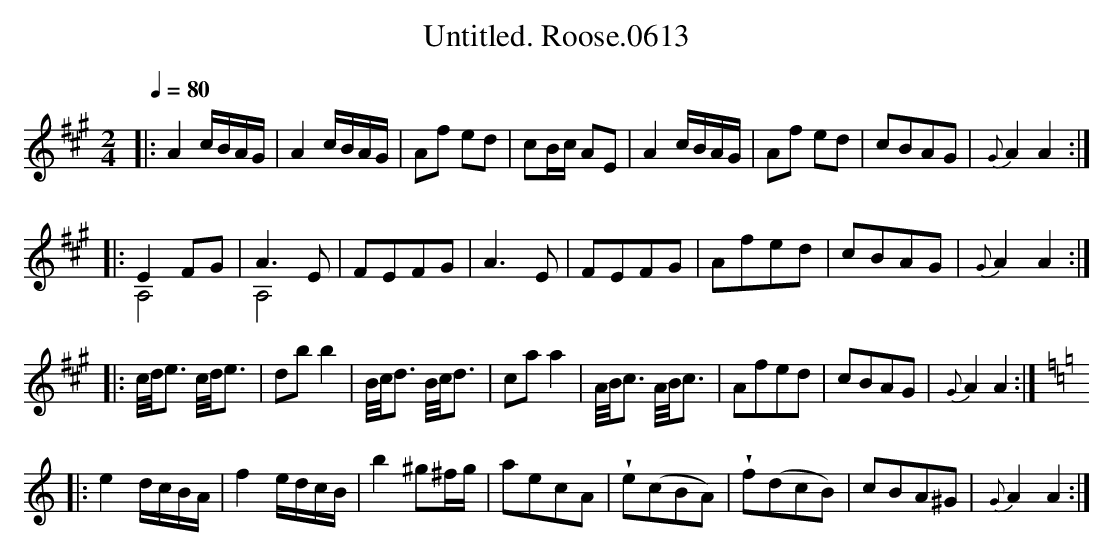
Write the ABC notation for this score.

X:1
T:Untitled. Roose.0613
M:2/4
L:1/8
U:w=!wedge!
Q:1/4=80
K:A
|:A2 c/B/A/G/|A2 c/B/A/G/|Af ed|cB/c/ AE|\\
A2 c/B/A/G/|Af ed|cBAG|{G}A2A2:|
|:E2 FG &A,4|A3E &A,4|FEFG|A3E|\\
FEFG|Afed|cBAG|{G}A2A2:|
|:c//d//e3/ c//d//e3/|dbb2|B//c//d3/ B//c//d3/|caa2|\\
A//B//c3/ A//B//c3/|Afed|cBAG|{G}A2A2:|
K:Am
|:e2d/c/B/A/|f2e/d/c/B/|b2^g^f/g/|aecA|\\
we(cBA)|wf(dcB)|cBA^G|{G}A2A2:|
